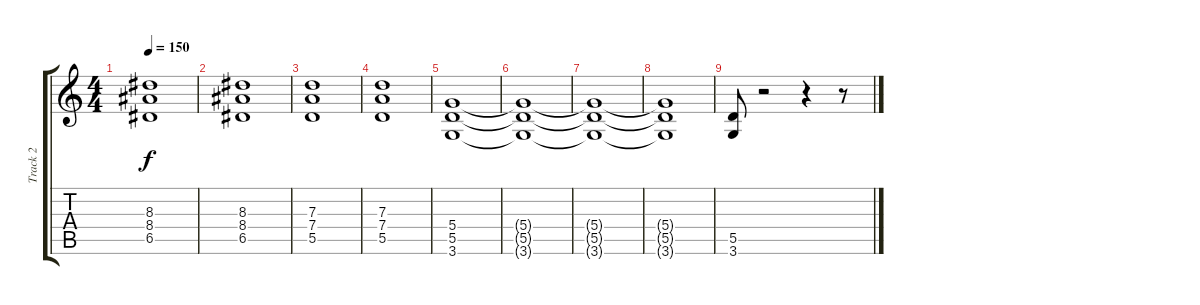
\track ("Track 2" "Track 2") {instrument distortionguitar}
\staff {score tabs}
\tuning (E4 B3 G3 D3 A2 E2) {hide}
\ts (4 4)
\tempo 150
\clef g2
\ks c
(8.3 8.4 6.5).1{dy f} |
(8.3 8.4 6.5).1 |
(7.3 7.4 5.5).1 |
(7.3 7.4 5.5).1 |
(5.4 5.5 3.6).1 |
(5.4{t} 5.5{t} 3.6{t}).1 |
(5.4{t} 5.5{t} 3.6{t}).1 |
(5.4{t} 5.5{t} 3.6{t}).1 |
(5.5 3.6).8 r.2 r.4 r.8
